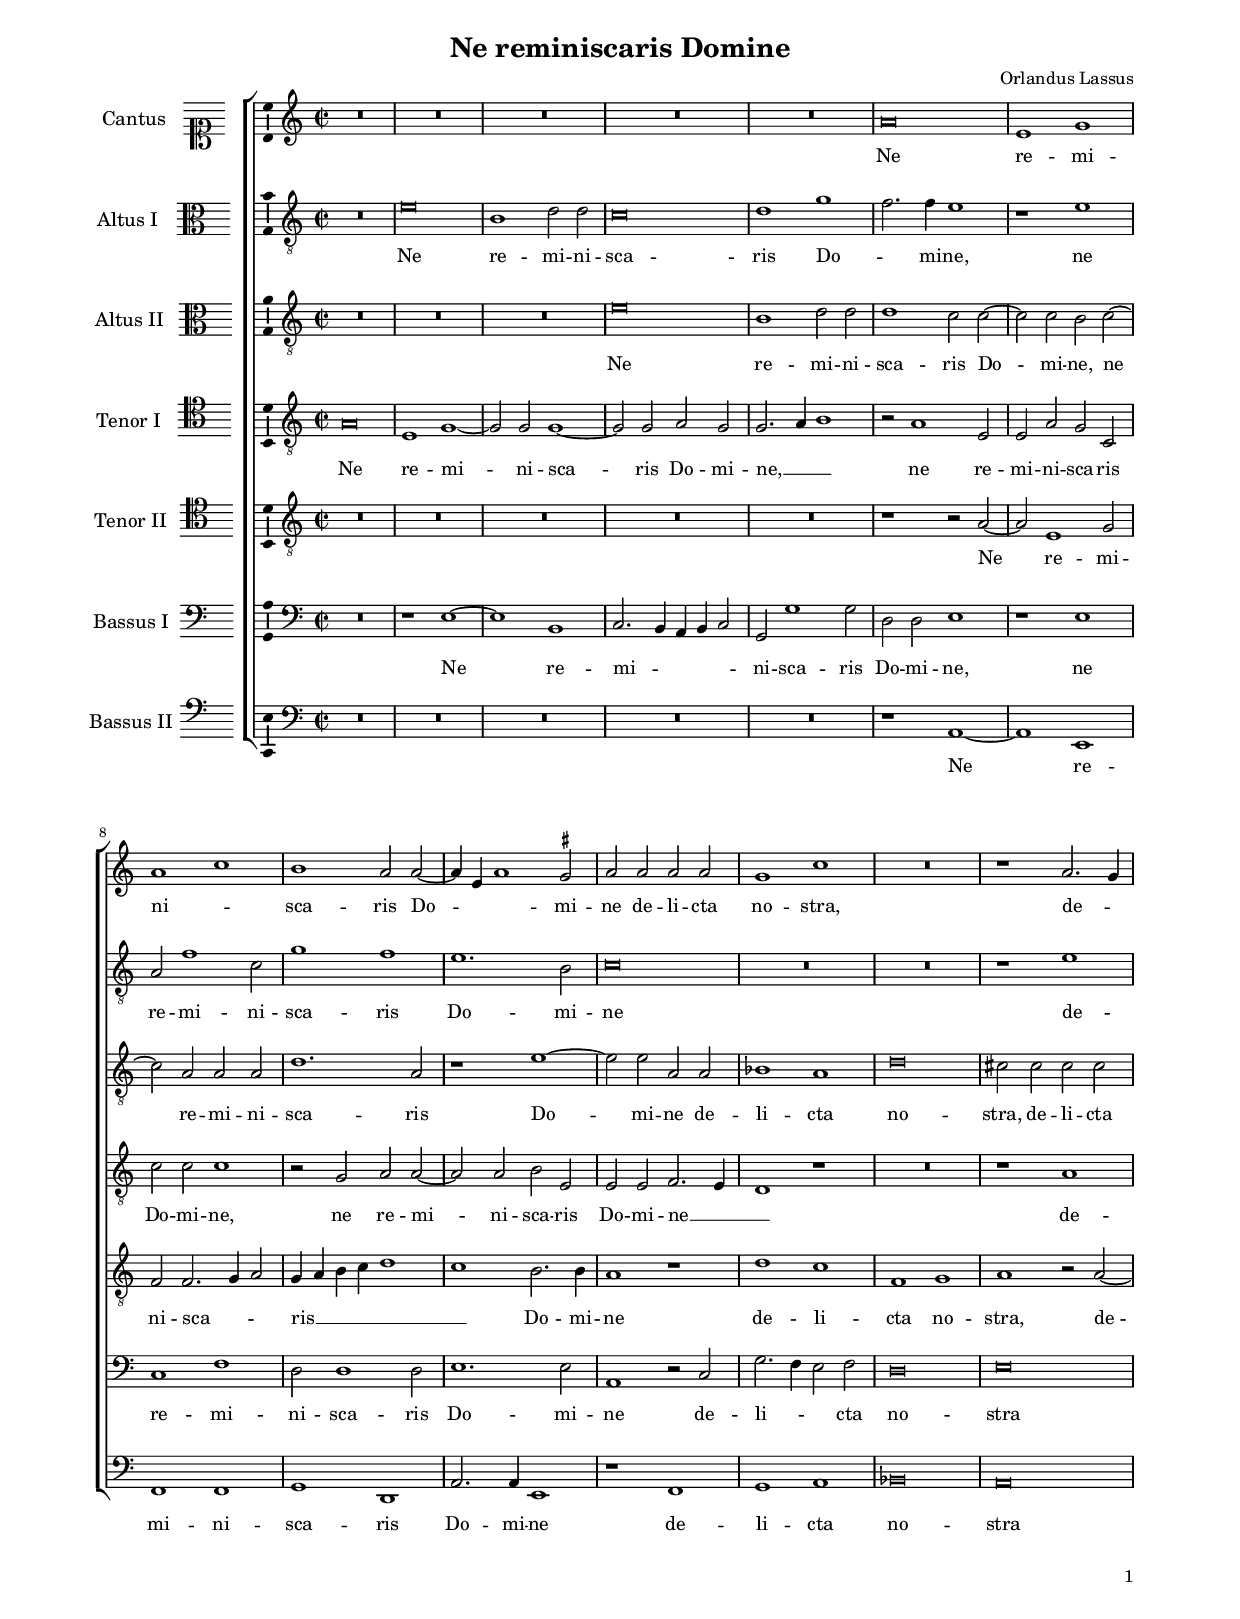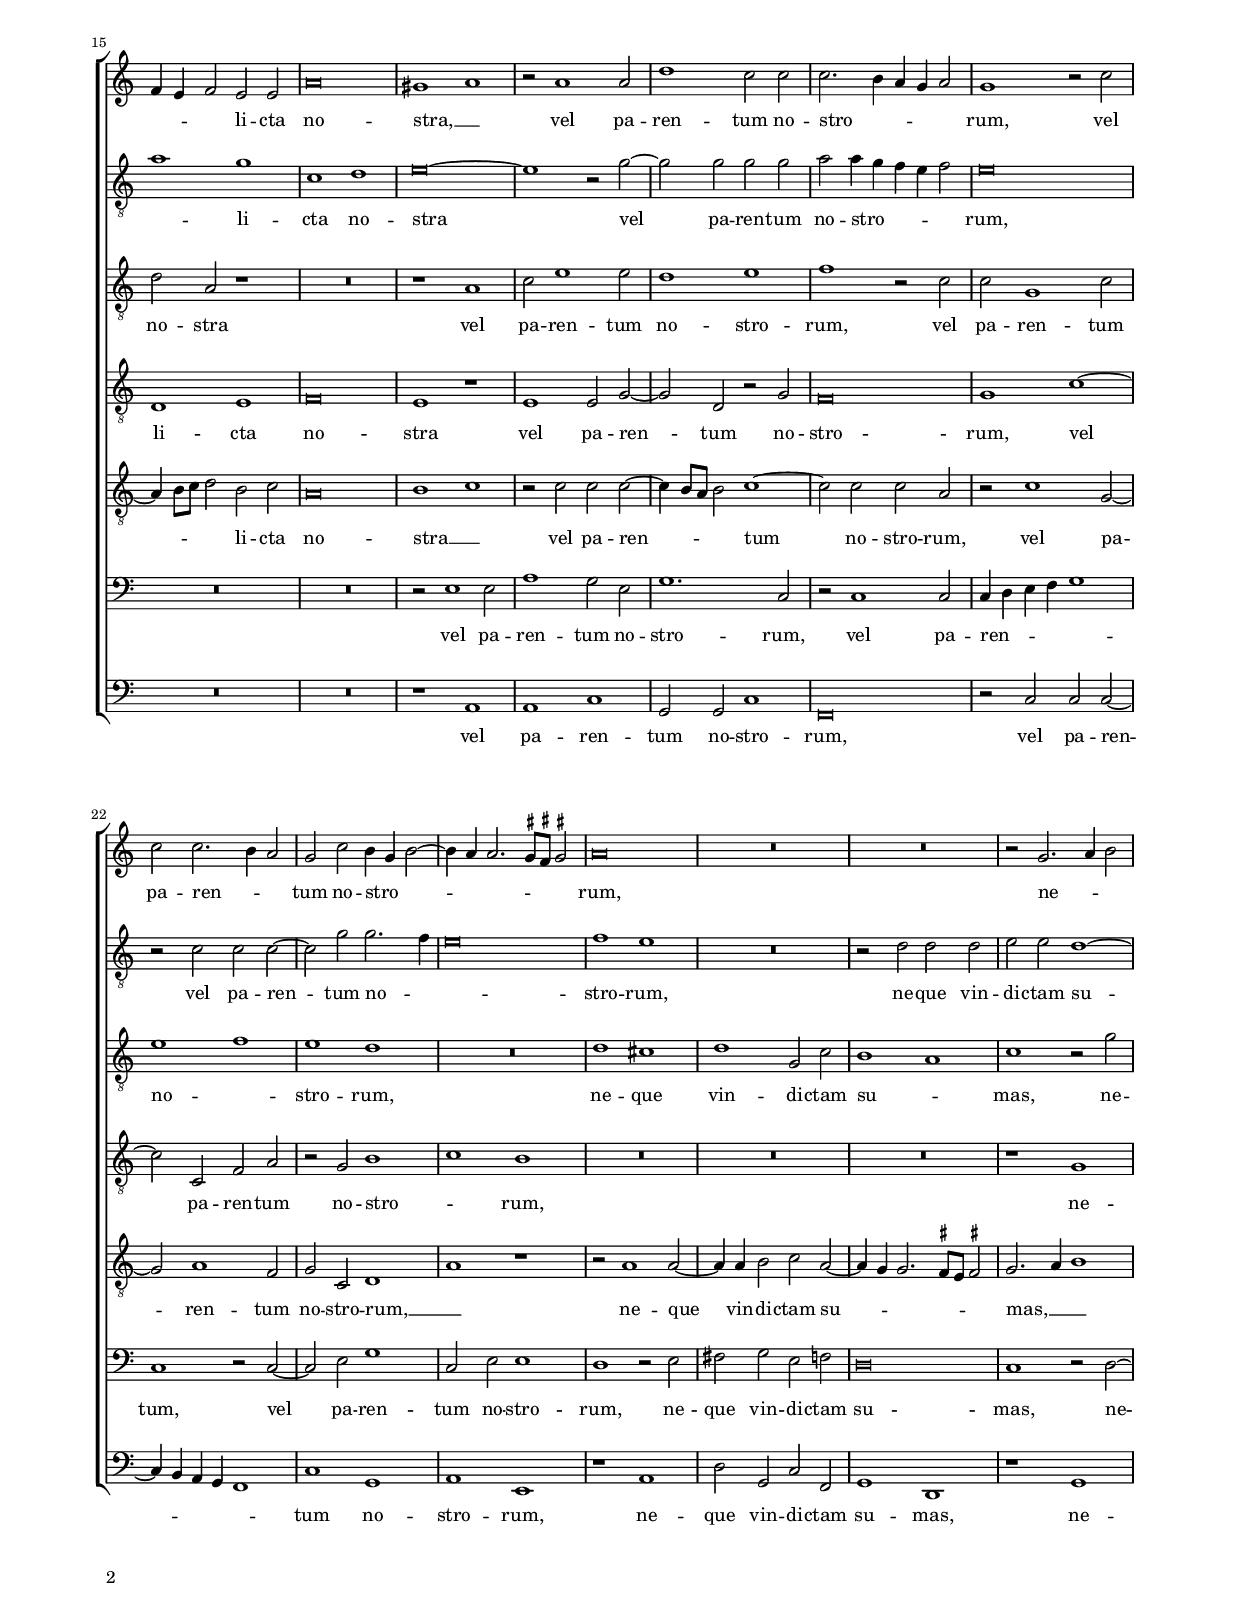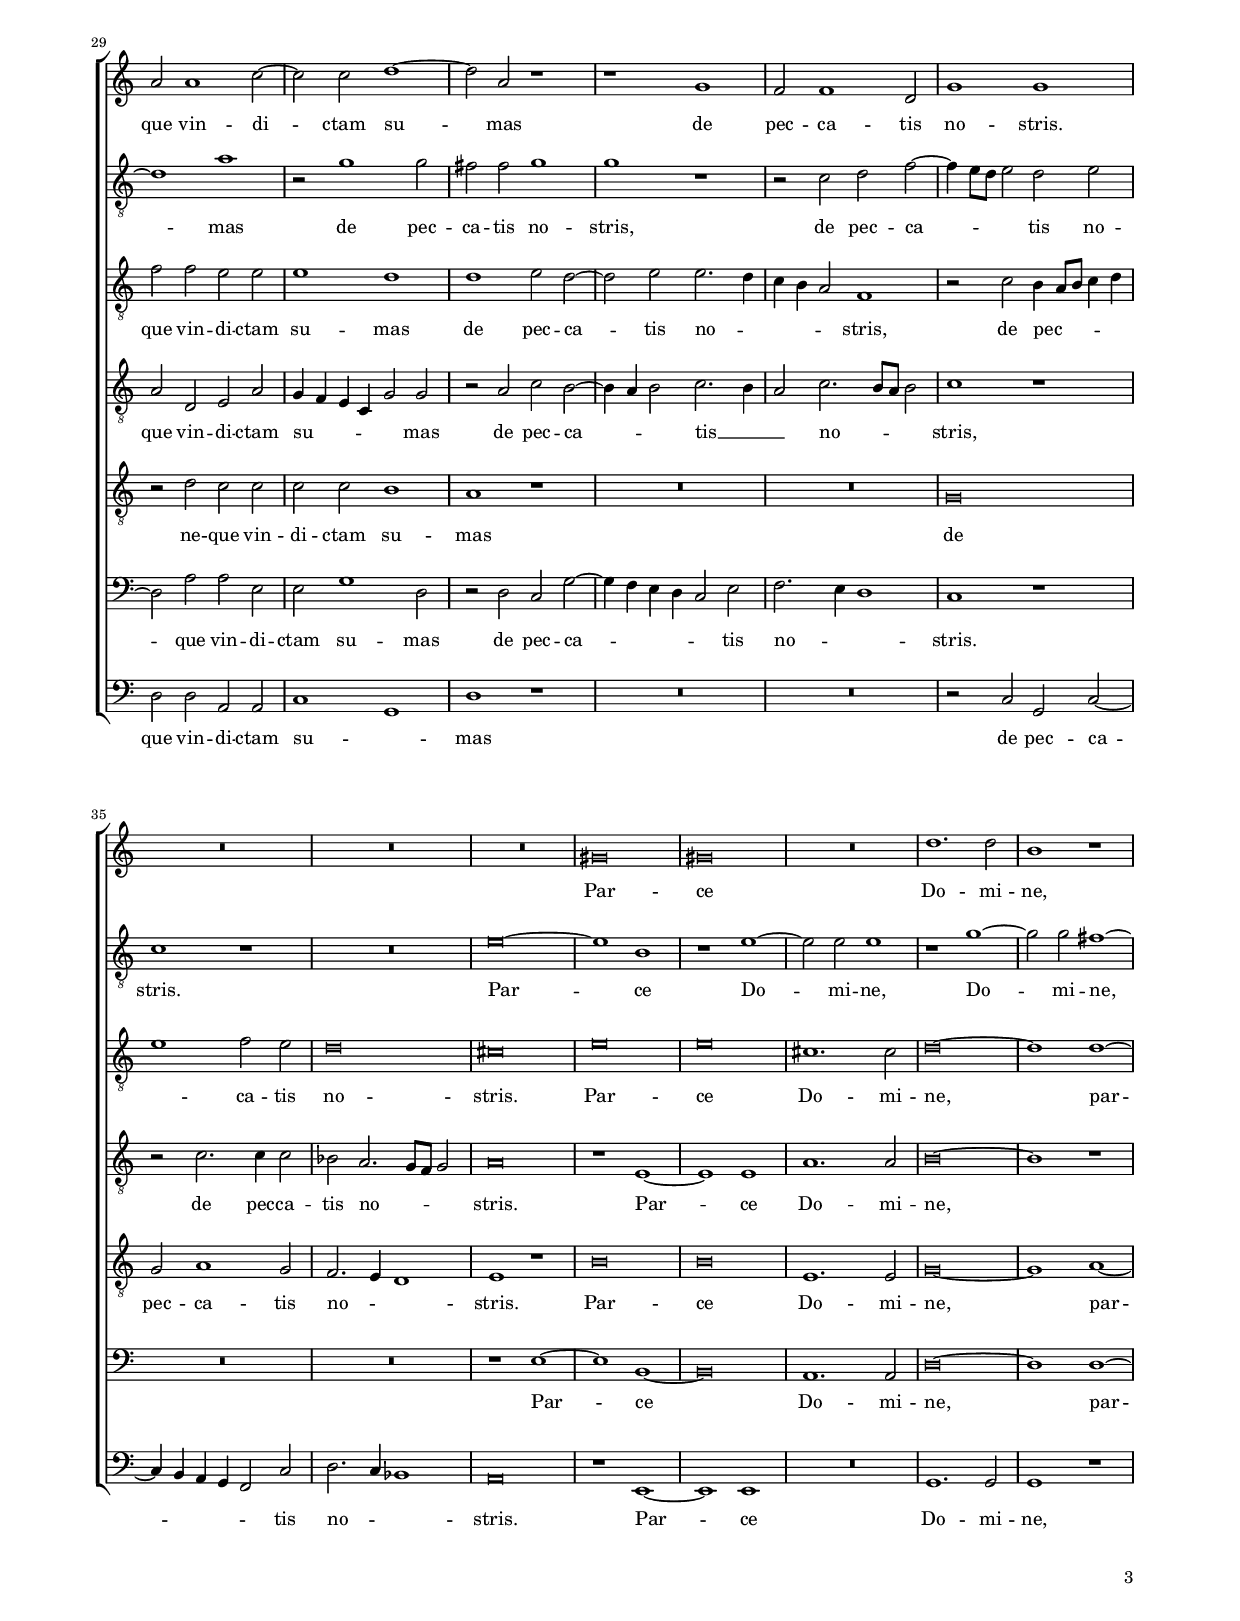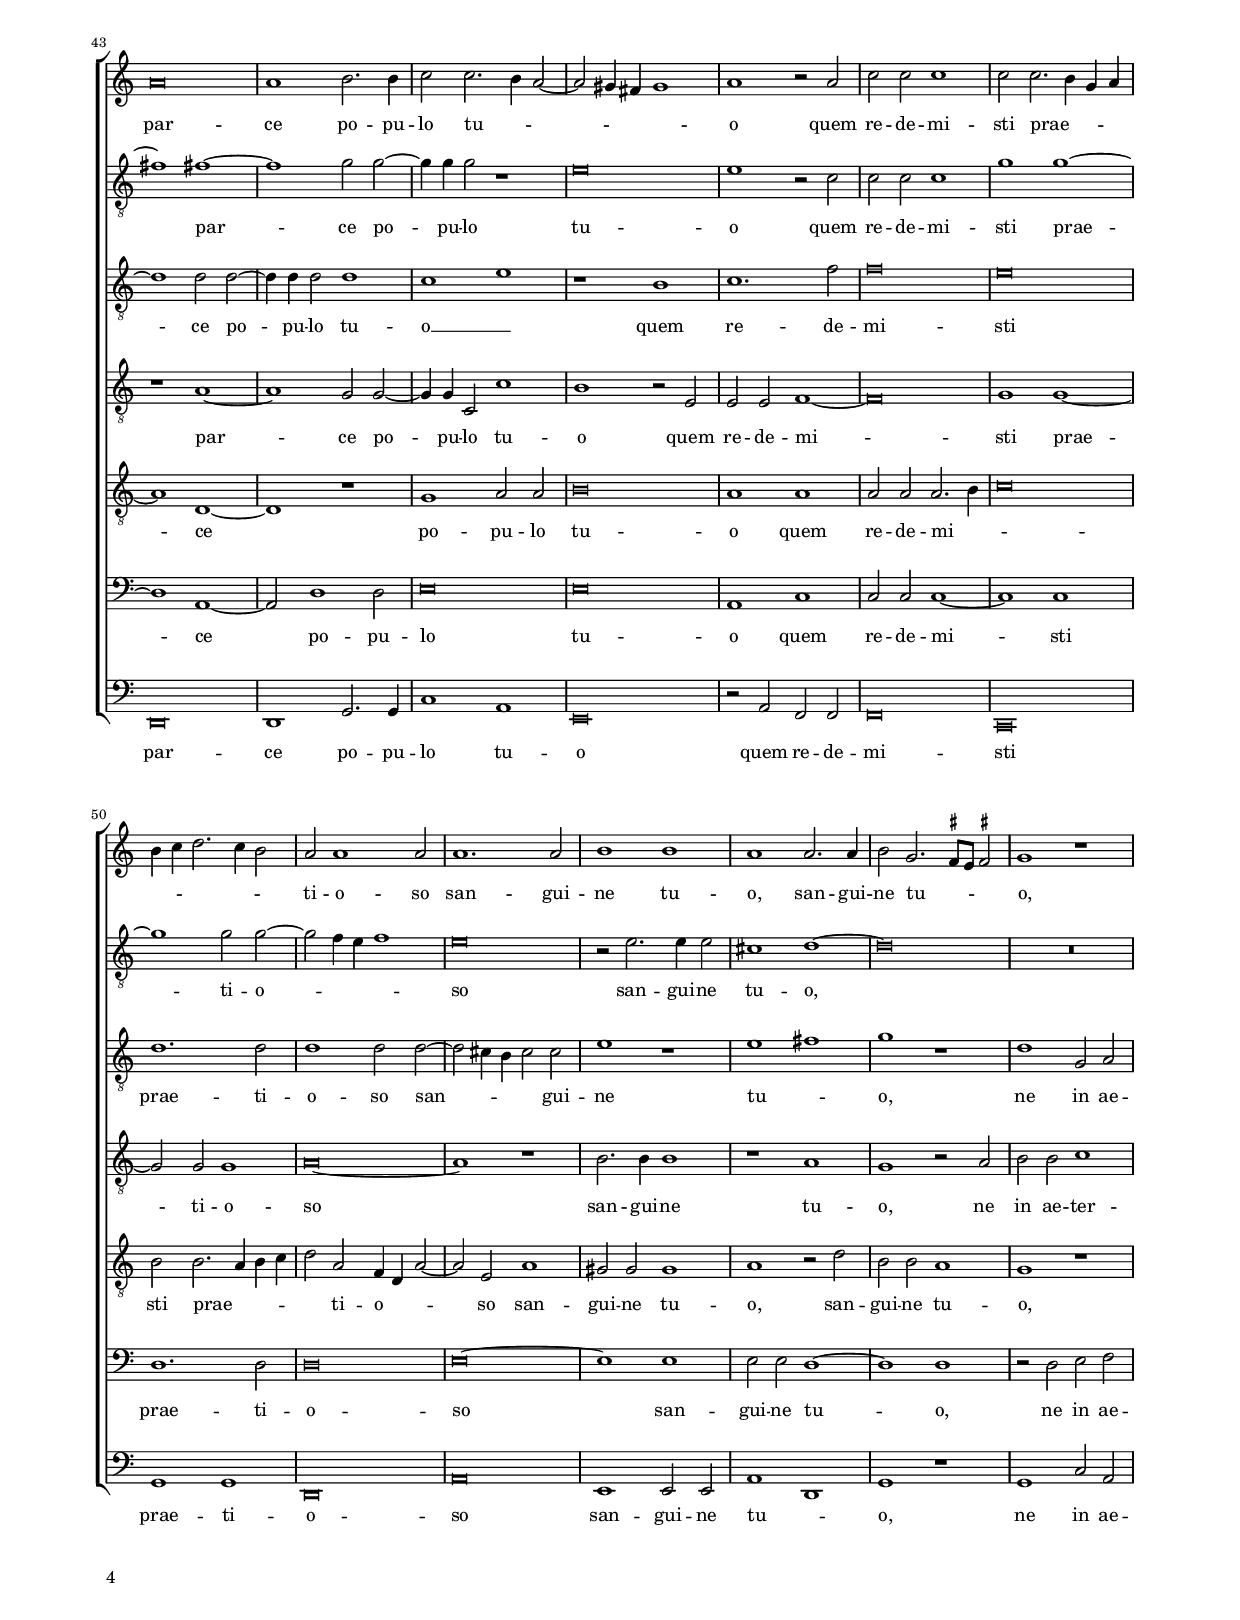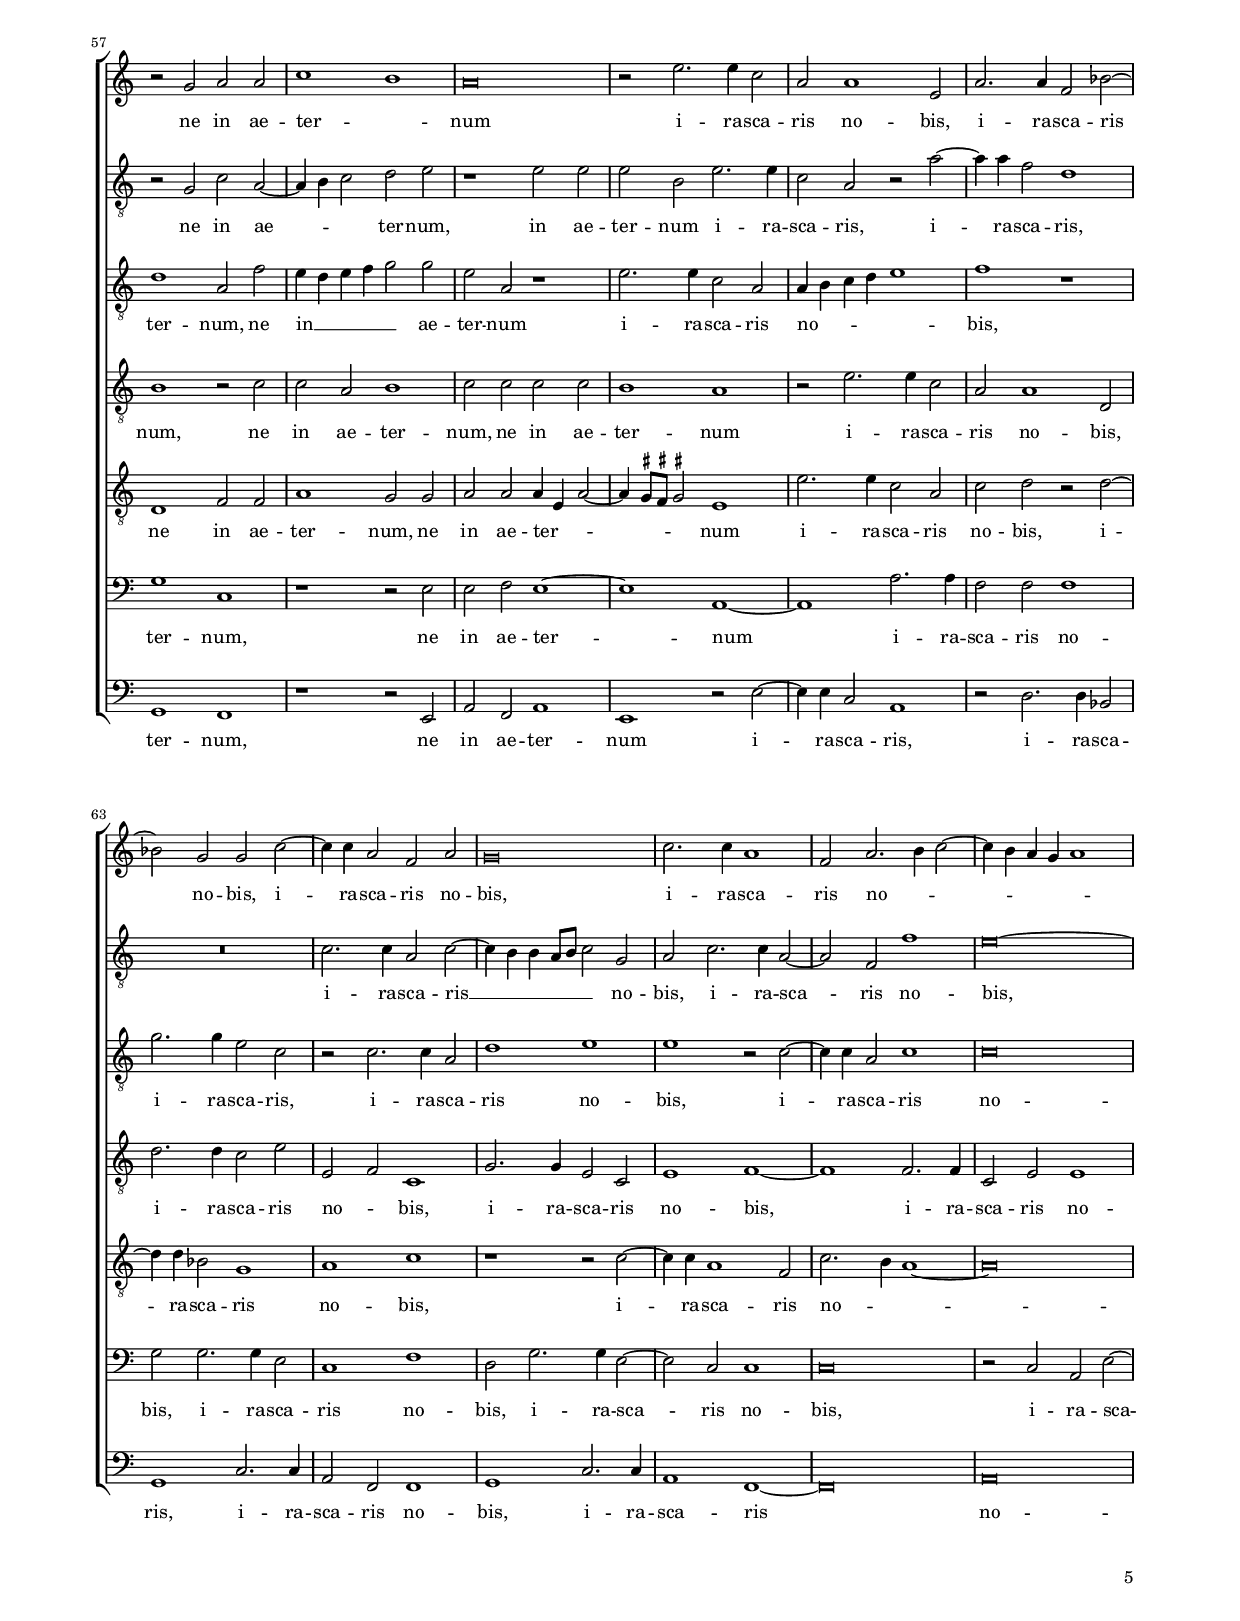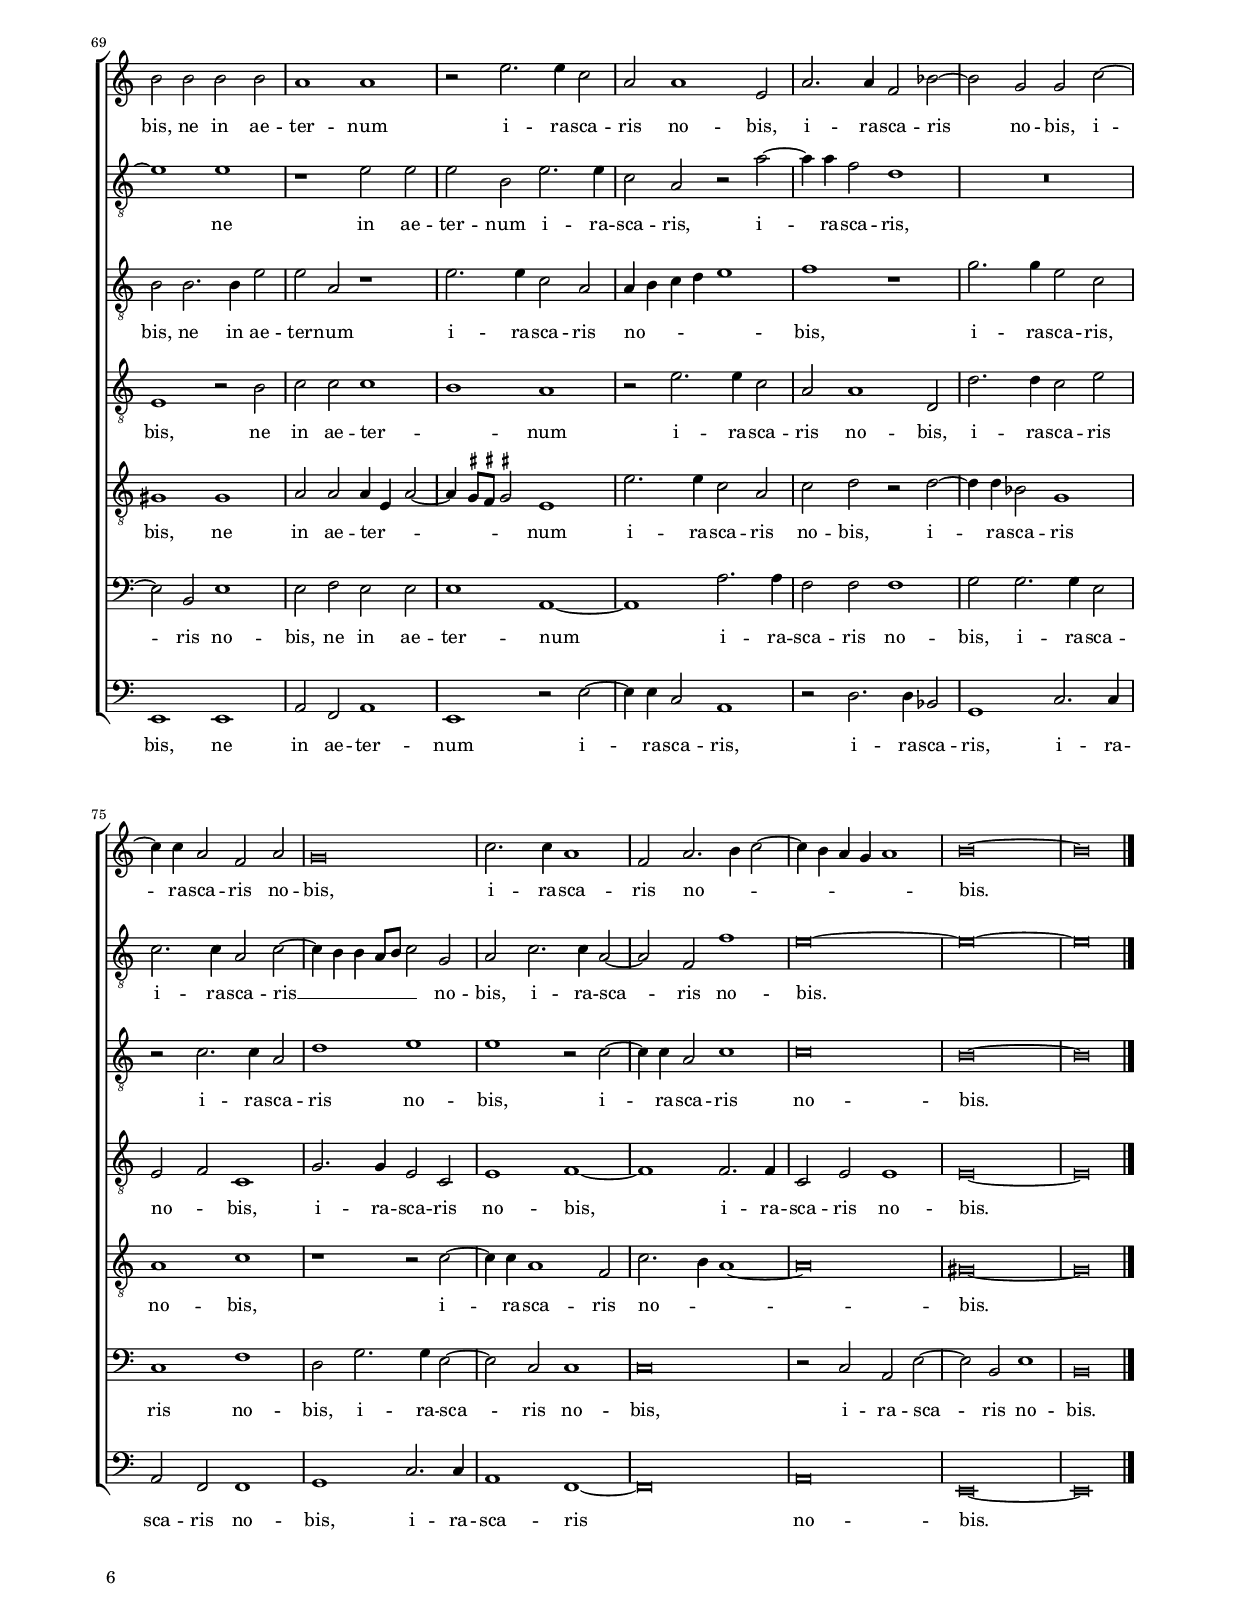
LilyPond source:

\header
{
  title="Ne reminiscaris Domine"
  composer="Orlandus Lassus"
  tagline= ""
}

\version "2.24.0"
\include "deutsch.ly"
#(set-global-staff-size 15)
% #(set-default-paper-size "letter")
#(ly:set-option 'point-and-click #f)


\paper
	{
	top-margin = 2 \cm
	bottom-margin = 1.4 \cm
	left-margin = 1.8 \cm
	right-margin = 1.8 \cm
	ragged-bottom = ##f
	ragged-last-bottom = ##f
	print-page-number = ##f
	score-system-spacing = #'((basic-distance . 16) (minimum-distance . 14) (padding . 5) (strechability . 150))
	system-system-spacing = #'((basic-distance . 16) (minimum-distance . 14) (padding . 5) (strechability . 150))
	oddFooterMarkup=\markup   \fill-line { "" \fromproperty #'page:page-number-string }
	evenFooterMarkup=\markup  \fill-line { \fromproperty #'page:page-number-string "" }
	last-bottom-spacing = #'((basic-distance . 12) (minimum-distance . 7) (padding . 4))
%	systems-per-page = 2
%	page-count = 6
%	min-systems-per-page = 3
	}


global = {
	\key c \major
	\time 2/2 \set Score.measureLength = #(ly:make-moment 2/1)
	\skip 1*2*81 \bar "|."
	}

ficta = { \once \set suggestAccidentals = ##t }
	
forget = #(define-music-function (music) (ly:music?) #{
	\accidentalStyle forget
	$music
	\accidentalStyle default
	#})


incipitcantus = \markup { \score {
	{
	\set Staff.instrumentName = \markup { \fontsize #1 "Cantus" }
	\key c \major
	\clef soprano
	s4 \bar ""
	}
	\layout  {
	raggedright = ##t
	indent = 1.6 \cm
	line-width = 2.5 \cm
	\context { \Staff \remove Time_signature_engraver }
	\override Staff.Clef.Y-extent = #'(0 . 0)
	}} \hspace #1 }


      
incipitaltus = \markup { \score {
	{
	\set Staff.instrumentName = \markup { \fontsize #1 "Altus I" }
	\key c \major
	\clef alto
	s4 \bar ""
	}
	\layout  {
	raggedright = ##t
	indent = 1.6 \cm
	line-width = 2.5 \cm
	\context { \Staff \remove Time_signature_engraver }
	\override Staff.Clef.Y-extent = #'(0 . 0)
	}} \hspace #1 }


incipitquintus = \markup { \score {
	{
	\set Staff.instrumentName = \markup { \fontsize #1 "Altus II" }
	\key c \major
	\clef alto
	s4 \bar ""
	}
	\layout  {
	raggedright = ##t
	indent = 1.6 \cm
	line-width = 2.5 \cm
	\context { \Staff \remove Time_signature_engraver }
	\override Staff.Clef.Y-extent = #'(0 . 0)
	}} \hspace #1 }
    

incipittenor = \markup { \score {
	{
	\set Staff.instrumentName = \markup { \fontsize #1 "Tenor I" }
	\key c \major
	\clef tenor
	s4 \bar ""
	}
	\layout  {
	raggedright = ##t
	indent = 1.6 \cm
	line-width = 2.5 \cm
	\context { \Staff \remove Time_signature_engraver }
	\override Staff.Clef.Y-extent = #'(0 . 0)
	}} \hspace #1 }
    
    
incipitsextus = \markup { \score {
	{
	\set Staff.instrumentName = \markup { \fontsize #1 "Tenor II" }
	\key c \major
	\clef tenor
	s4 \bar ""
	}
	\layout  {
	raggedright = ##t
	indent = 1.6 \cm
	line-width = 2.5 \cm
	\context { \Staff \remove Time_signature_engraver }
	\override Staff.Clef.Y-extent = #'(0 . 0)
	}} \hspace #1 }
      

incipitseptimus = \markup { \score {
	{
	\set Staff.instrumentName = \markup { \fontsize #1 "Bassus I" }
	\key c \major
	\clef bass
	s4 \bar ""
	}
	\layout  {
	raggedright = ##t
	indent = 1.6 \cm
	line-width = 2.5 \cm
	\context { \Staff \remove Time_signature_engraver }
	\override Staff.Clef.Y-extent = #'(0 . 0)
	}} \hspace #1 }
      

incipitbassus = \markup { \score {
	{
	\set Staff.instrumentName = \markup { \fontsize #1 "Bassus II" }
	\key c \major
	\clef subbass
	s4 \bar ""
	}
	\layout  {
	raggedright = ##t
	indent = 1.6 \cm
	line-width = 2.5 \cm
	\context { \Staff \remove Time_signature_engraver }
	\override Staff.Clef.Y-extent = #'(0 . 0)
	}} \hspace #1 }
       
      

cantus =  \relative c''
	{
	R\breve
	R\breve
	R\breve
	R\breve
%5
	R\breve |
	a\breve
	e1 g
	a1 c
	h1 a2 a~
%10
	a4 e a1 \ficta gis2 |
	a2 a a a
	g1 c
	R\breve
	r1 a2. g4
%15
	f4 e f2 e e |
	a\breve
	gis1 a
	r2 a1 a2
	d1 c2 c
%20
	c2. h4 a g a2 |
	g1 r2 c
	c2 c2. h4 a2
	g2 c h4 g h2~
	h4 a a2. \ficta gis8 \ficta fis \ficta gis!2
%25
	a\breve |
	R\breve
	R\breve
	r2 g2. a4 h2
	a2 a1 c2~
%30
	c2 c d1~ |
	d2 a r1
	r1 g
	f2 f1 d2
	g1 g
%35
	R\breve |
	R\breve
	R\breve
	gis\breve
	gis\breve
%40
	R\breve |
	d'1. d2
	h1 r
	a\breve
	a1 h2. h4
%45
	c2 c2. h4 a2~ |
	a2 gis4 fis gis1
	a1 r2 a
	c2 c c1
	c2 c2. h4 g a
%50
	h4 c d2. c4 h2 |
	a2 a1 a2
	a1. a2
	h1 h
	a1 a2. a4
%55
	h2 g2. \ficta fis8 e \ficta fis!2 |
	g1 r
	r2 g a a
	c1 h
	a\breve
%60
	r2 e'2. e4 c2 |
	a2 a1 e2
	a2. a4 f2 b~
	b2 g g c~
	c4 c a2 f a
%65
	g\breve |
	c2. c4 a1
	f2 a2. h4 c2~
	c4 h a g a1
	h2 h h h
%70
	a1 a |
	r2 e'2. e4 c2
	a2 a1 e2
	a2. a4 f2 b~
	b2 g g c~
%75
	c4 c a2 f a |
	g\breve
	c2. c4 a1
	f2 a2. h4 c2~
	c4 h a g a1
%80
	h\breve~
	h\breve |
	}


altus = \relative c'
	{
	R\breve
	e\breve
	h1 d2 d
	c\breve
%5
	d1 g |
	f2. f4 e1
	r1 e
	a,2 f'1 c2
	g'1 f
%10
	e1. h2 |
	c\breve
	R\breve
	R\breve
	r1 e
%15
	a1 g |
	c,1 d
	e\breve~
	e1 r2 g~
	g2 g g g
%20
	a2 a4 g f e f2 |
	e\breve
	r2 c c c~
	c2 g' g2. f4
	e\breve
%25
	f1 e |
	R\breve
	r2 d d d
	e2 e d1~
	d1 a'
%30
	r2 g1 g2 |
	fis2 fis g1
	g1 r
	r2 c, d f~
	f4 e8 d e2 d e
%35
	c1 r |
	R\breve
	e\breve~
	e1 h
	r1 e~
%40
	e2 e e1 |
	r1 g~
	g2 g fis1~
	fis1 fis~
	fis1 g2 g~
%45
	g4 g g2 r1 |
	e\breve
	e1 r2 c
	c2 c c1
	g'1 g~
%50
	g1 g2 g~ |
	g2 f4 e f1
	e\breve
	r2 e2. e4 e2
	cis1 d~
%55
	d\breve |
	R\breve
	r2 g, c a~
	a4 h c2 d e
	r1 e2 e
%60
	e2 h e2. e4 |
	c2 a r a'~
	a4 a f2 d1
	R\breve
	c2. c4 a2 c~
%65
	c4 h h a8 h c2 g |
	a2 c2. c4 a2~
	a2 f f'1
	e\breve~
	e1 e
%70
	r1 e2 e |
	e2 h e2. e4
	c2 a r a'~
	a4 a f2 d1
	R\breve
%75
	c2. c4 a2 c~ |
	c4 h h a8 h c2 g
	a2 c2. c4 a2~
	a2 f f'1
	e\breve~
%80
	e\breve~
	e\breve |
	}


quintus =  \relative c'
	{
	R\breve
	R\breve
	R\breve
	e\breve
%5
	h1 d2 d |
	d1 c2 c~
	c2 c h c~
	c2 a a a
	d1. a2
%10
	r1 e'~ |
	e2 e a, a
	b1 a
	d\breve
	cis2 cis cis cis
%15
	d2 a r1 |
	R\breve
	r1 a
	c2 e1 e2
	d1 e
%20
	f1 r2 c |
	c2 g1 c2
	e1 f
	e1 d
	R\breve
%25
	d1 cis |
	d1 g,2 c
	h1 a
	c1 r2 g'
	f2 f e e
%30
	e1 d |
	d1 e2 d~
	d2 e e2. d4
	c4 h a2 f1
	r2 c' h4 a8 h c4 d
%35
	e1 f2 e |
	d\breve
	cis\breve
	e\breve
	e\breve
%40
	cis1. cis2 |
	d\breve~
	d1 d~
	d1 d2 d~
	d4 d d2 d1
%45
	c1 e |
	r1 h
	c1. f2
	f\breve
	e\breve
%50
	d1. d2 |
	d1 d2 d~
	d2 cis4 h cis2 cis
	e1 r
	e1 fis
%55
	g1 r |
	d1 g,2 a
	d1 a2 f'
	e4 d e f g2 g
	e2 a, r1
%60
	e'2. e4 c2 a |
	a4 h c d e1
	f1 r
	g2. g4 e2 c
	r2 c2. c4 a2
%65
	d1 e |
	e1 r2 c~
	c4 c a2 c1
	c\breve
	h2 h2. h4 e2
%70
	e2 a, r1 |
	e'2. e4 c2 a
	a4 h c d e1
	f1 r
	g2. g4 e2 c
%75
	r2 c2. c4 a2 |
	d1 e
	e1 r2 c~
	c4 c a2 c1
	c\breve
%80
	h\breve~
	h\breve |
	}


tenor =  \relative c'
	{
	a\breve
	e1 g~
	g2 g g1~
	g2 g a g
%5
	g2. a4 h1 |
	r2 a1 e2
	e2 a g c,
	c'2 c c1
	r2 g a a~
%10
	a2 a h e, |
	e2 e f2. e4
	d1 r
	R\breve
	r1 a'
%15
	d,1 e |
	f\breve
	e1 r
	e1 e2 g~
	g2 d r g
%20
	f\breve |
	g1 c~
	c2 c, f a
	r2 g h1
	c1 h
%25
	R\breve |
	R\breve
	R\breve
	r1 g
	a2 d, e a
%30
	g4 f e c g'2 g |
	r2 a c h~
	h4 a h2 c2. h4
	a2 c2. h8 a h2
	c1 r
%35
	r2 c2. c4 c2 |
	b2 a2. g8 f g2
	a\breve
	r1 e~
	e1 e
%40
	a1. a2 |
	h\breve~
	h1 r
	r1 a~
	a1 g2 g~
%45
	g4 g c,2 c'1 |
	h1 r2 e,
	e2 e f1~
	f\breve
	g1 g~
%50
	g2 g g1 |
	a\breve~
	a1 r
	h2. h4 h1
	r1 a
%55
	g1 r2 a |
	h2 h c1
	h1 r2 c
	c2 a h1
	c2 c c c
%60
	h1 a |
	r2 e'2. e4 c2
	a2 a1 d,2
	d'2. d4 c2 e
	e,2 f c1
%65
	g'2. g4 e2 c |
	e1 f~
	f1 f2. f4
	c2 e e1
	e1 r2 h'
%70
	c2 c c1 |
	h1 a
	r2 e'2. e4 c2
	a2 a1 d,2
	d'2. d4 c2 e
%75
	e,2 f c1 |
	g'2. g4 e2 c
	e1 f~
	f1 f2. f4
	c2 e e1
%80
	e\breve~
	e\breve |
	}


sextus =  \relative c'
	{
	R\breve
	R\breve
	R\breve
	R\breve
%5
	R\breve |
	r1 r2 a~
	a2 e1 g2
	f2 f2. g4 a2
	g4 a h c d1
%10
	c1 h2. h4 |
	a1 r
	d1 c
	f,1 g
	a1 r2 a~
%15
	a4 h8 c d2 h c |
	a\breve
	h1 c
	r2 c c c~
	c4 h8 a h2 c1~
%20
	c2 c c a |
	r2 c1 g2~
	g2 a1 f2
	g2 c, d1
	a'1 r
%25
	r2 a1 a2~ |
	a4 a h2 c a~
	a4 g g2. \ficta fis8 e \ficta fis!2
	g2. a4 h1
	r2 d c c
%30
	c2 c h1 |
	a1 r
	R\breve
	R\breve
	g\breve
%35
	g2 a1 g2 |
	f2. e4 d1
	e1 r
	h'\breve
	h\breve
%40
	e,1. e2 |
	g\breve~
	g1 a~
	a1 d,~
	d1 r
%45
	g1 a2 a |
	h\breve
	a1 a
	a2 a a2. h4
	c\breve
%50
	h2 h2. a4 h c |
	d2 a f4 d a'2~
	a2 e a1
	gis2 gis gis1
	a1 r2 d
%55
	h2 h a1 |
	g1 r
	d1 f2 f
	a1 g2 g
	a2 a a4 e a2~
%60
	a4 \ficta gis8 \ficta fis \ficta gis!2 e1 |
	e'2. e4 c2 a
	c2 d r d~
	d4 d b2 g1
	a1 c
%65
	r1 r2 c~ |
	c4 c a1 f2
	c'2. h4 a1~
	a\breve
	gis1 gis
%70
	a2 a a4 e a2~ |
	a4 \ficta gis8 \ficta fis \ficta gis!2 e1
	e'2. e4 c2 a
	c2 d r d~
	d4 d b2 g1
%75
	a1 c |
	r1 r2 c~
	c4 c a1 f2
	c'2. h4 a1~
	a\breve
%80
	gis\breve~
	gis\breve |
	}


septimus  =  \relative c
	{
	R\breve
	r1 e~
	e1 h
	c2. h4 a h c2
%5
	g2 g'1 g2 |
	d2 d e1
	r1 e
	c1 f
	d2 d1 d2
%10
	e1. e2 |
	a,1 r2 c
	g'2. f4 e2 f
	d\breve
	e\breve
%15
	R\breve |
	R\breve
	r2 e1 e2
	a1 g2 e
	g1. c,2
%20
	r2 c1 c2 |
	c4 d e f g1
	c,1 r2 c~
	c2 e g1
	c,2 e e1
%25
	d1 r2 e |
	fis2 g e f
	d\breve
	c1 r2 d~
	d2 a' a e
%30
	e2 g1 d2 |
	r2 d c g'~
	g4 f e d c2 e
	f2. e4 d1
	c1 r
%35
	R\breve |
	R\breve
	r1 e~
	e1 h~
	h\breve
%40
	a1. a2 |
	d\breve~
	d1 d~
	d1 a~
	a2 d1 d2
%45
	e\breve |
	e\breve
	a,1 c
	c2 c c1~
	c1 c
%50
	d1. d2 |
	d\breve
	e\breve~
	e1 e
	e2 e d1~
%55
	d1 d |
	r2 d e f
	g1 c,
	r1 r2 e
	e2 f e1~
%60
	e1 a,~ |
	a1 a'2. a4
	f2 f f1
	g2 g2. g4 e2
	c1 f
%65
	d2 g2. g4 e2~ |
	e2 c c1
	c\breve
	r2 c a e'~
	e2 h e1
%70
	e2 f e e |
	e1 a,~
	a1 a'2. a4
	f2 f f1
	g2 g2. g4 e2
%75
	c1 f |
	d2 g2. g4 e2~
	e2 c c1
	c\breve
	r2 c a e'~
%80
	e2 h e1 |
	h\breve  |
	
	
	
%85
	
	
	
	
	
%90
	
	
	
	
	
%95
	
	
	
	
	
%100
	
	
	
	
	
%105
	
	
	
	
	
%110
	
	
	
	
	
%115
	
	}


bassus  =  \relative c
	{
	R\breve
	R\breve
	R\breve
	R\breve
%5
	R\breve |
	r1 a~
	a1 e
	f1 f
	g1 d
%10
	a'2. a4 e1 |
	r1 f
	g1 a
	b\breve
	a\breve
%15
	R\breve |
	R\breve
	r1 a
	a1 c
	g2 g c1
%20
	f,\breve |
	r2 c' c c~
	c4 h a g f1
	c'1 g
	a1 e
%25
	r1 a |
	d2 g, c f,
	g1 d
	r1 g
	d'2 d a a
%30
	c1 g |
	d'1 r
	R\breve
	R\breve
	r2 c g c~
%35
	c4 h a g f2 c' |
	d2. c4 b1
	a\breve
	r1 e~
	e1 e
%40
	R\breve |
	g1. g2
	g1 r
	d\breve
	d1 g2. g4
%45
	c1 a |
	e\breve
	r2 a f f
	f\breve
	c\breve
%50
	g'1 g |
	d\breve
	a'\breve
	e1 e2 e
	a1 d,
%55
	g1 r |
	g1 c2 a
	g1 f
	r1 r2 e
	a2 f a1
%60
	e1 r2 e'~ |
	e4 e c2 a1
	r2 d2. d4 b2
	g1 c2. c4
	a2 f f1
%65
	g1 c2. c4 |
	a1 f~
	f\breve
	a\breve
	e1 e
%70
	a2 f a1 |
	e1 r2 e'~
	e4 e c2 a1
	r2 d2. d4 b2
	g1 c2. c4
%75
	a2 f f1 |
	g1 c2. c4
	a1 f~
	f\breve
	a\breve
%80
	e\breve~
	e\breve |
	}


lyricscantus = \lyricmode {
	Ne re -- mi -- ni -- _ sca -- ris Do -- _ _ mi -- ne
	de -- li -- cta no -- stra,
	de -- _ _ _ _ li -- cta no -- stra, __ _
	vel pa -- ren -- tum no -- stro -- _ _ _ _ rum,
	vel pa -- ren -- _ _ tum no -- stro -- _ _ _ _ _ _ _ rum,
	ne -- _ _ que vin -- di -- ctam su -- mas
	de pec -- ca -- tis no -- stris.
	Par -- ce Do -- mi -- ne,
	par -- ce po -- pu -- lo tu -- _ _ _ _ _ o
	quem re -- de -- mi -- sti prae -- _ _ _ _ _ _ _ _ ti -- o -- so san -- gui -- ne tu -- o,
	san -- gui -- ne tu -- _ _ _ o,
	ne in ae -- ter -- _ num
	i -- ra -- sca -- ris no -- bis,
	i -- ra -- sca -- ris no -- bis,
	i -- ra -- sca -- ris no -- bis,
	i -- ra -- sca -- ris no -- _ _ _ _ _ _ bis,
	ne in ae -- ter -- num
	i -- ra -- sca -- ris no -- bis,
	i -- ra -- sca -- ris no -- bis,
	i -- ra -- sca -- ris no -- bis,
	i -- ra -- sca -- ris no -- _ _ _ _ _ _ bis.
	}


lyricsaltus = \lyricmode {
	Ne re -- mi -- ni -- sca -- ris Do -- _ mi -- ne,
	ne re -- mi -- ni -- sca -- ris Do -- mi -- ne
	de -- _ li -- cta no -- stra
	vel pa -- ren -- tum no -- stro -- _ _ _ _ rum,
	vel pa -- ren -- tum no -- _ _ stro -- rum,
	ne -- que vin -- di -- ctam su -- mas
	de pec -- ca -- tis no -- stris,
	de pec -- ca -- _ _ _ tis no -- stris.
	Par -- ce Do -- mi -- ne,
	Do -- mi -- ne,
	par -- ce po -- pu -- lo tu -- o
	quem re -- de -- mi -- sti prae -- ti -- o -- _ _ _ so san -- gui -- ne tu -- o,
	ne in ae -- _ _ ter -- num,
	in ae -- ter -- num
	i -- ra -- sca -- ris,
	i -- ra -- sca -- ris,
	i -- ra -- sca -- ris __ _ _ _ _ _ no -- bis,
	i -- ra -- sca -- ris no -- bis,
	ne in ae -- ter -- num
	i -- ra -- sca -- ris,
	i -- ra -- sca -- ris,
	i -- ra -- sca -- ris __ _ _ _ _ _ no -- bis,
	i -- ra -- sca -- ris no -- bis.
	}


lyricsquintus = \lyricmode {
	Ne re -- mi -- ni -- sca -- ris Do -- mi -- ne,
	ne re -- mi -- ni -- sca -- ris Do -- mi -- ne
	de -- li -- cta no -- stra,
	de -- li -- cta no -- stra
	vel pa -- ren -- tum no -- stro -- rum,
	vel pa -- ren -- tum no -- _ stro -- rum,
	ne -- que vin -- di -- ctam su -- _ mas,
	ne -- que vin -- di -- ctam su -- mas
	de pec -- ca -- tis no -- _ _ _ _ stris,
	de pec -- _ _ _ _ _ ca -- tis no -- stris.
	Par -- ce Do -- mi -- ne,
	par -- ce po -- pu -- lo tu -- o __ _
	quem re -- de -- mi -- sti prae -- ti -- o -- so san -- _ _ _ gui -- ne tu -- _ o,
	ne in ae -- ter -- num,
	ne in __ _ _ _ _ ae -- ter -- num
	i -- ra -- sca -- ris no -- _ _ _ _ bis,
	i -- ra -- sca -- ris,
	i -- ra -- sca -- ris no -- bis,
	i -- ra -- sca -- ris no -- bis,
	ne in ae -- ter -- num
	i -- ra -- sca -- ris no -- _ _ _ _ bis,
	i -- ra -- sca -- ris,
	i -- ra -- sca -- ris no -- bis,
	i -- ra -- sca -- ris no -- bis.
	}

	
lyricstenor = \lyricmode {
	Ne re -- mi -- ni -- sca -- ris Do -- mi -- ne, __ _ _
	ne re -- mi -- ni -- sca -- ris Do -- mi -- ne,
	ne re -- mi -- ni -- sca -- ris Do -- mi -- ne __ _ _
	de -- li -- cta no -- stra
	vel pa -- ren -- tum no -- stro -- rum,
	vel pa -- ren -- tum no -- stro -- _ rum,
	ne -- que vin -- di -- ctam su -- _ _ _ _ mas
	de pec -- ca -- _ _ tis __ _ _ no -- _ _ _ stris,
	de pec -- ca -- tis no -- _ _ _ stris.
	Par -- ce Do -- mi -- ne,
	par -- ce po -- pu -- lo tu -- o
	quem re -- de -- mi -- sti prae -- ti -- o -- so san -- gui -- ne tu -- o,
	ne in ae -- ter -- num,
	ne in ae -- ter -- num,
	ne in ae -- ter -- num
	i -- ra -- sca -- ris no -- bis,
	i -- ra -- sca -- ris no -- _ bis,
	i -- ra -- sca -- ris no -- bis,
	i -- ra -- sca -- ris no -- bis,
	ne in ae -- ter -- _ num
	i -- ra -- sca -- ris no -- bis,
	i -- ra -- sca -- ris no -- _ bis,
	i -- ra -- sca -- ris no -- bis,
	i -- ra -- sca -- ris no -- bis.
	}


lyricssextus = \lyricmode {
	Ne re -- mi -- ni -- sca -- _ _ ris __ _ _ _ _ _ Do -- mi -- ne
	de -- li -- cta no -- stra,
	de -- _ _ _ li -- cta no -- stra __ _
	vel pa -- ren -- _ _ _ tum no -- stro -- rum,
	vel pa -- ren -- tum no -- stro -- rum, __ _
	ne -- que vin -- di -- ctam su -- _ _ _ _ _ mas, __ _ _
	ne -- que vin -- di -- ctam su -- mas
	de pec -- ca -- tis no -- _ _ stris.
	Par -- ce Do -- mi -- ne,
	par -- ce po -- pu -- lo tu -- o
	quem re -- de -- mi -- _ _ sti prae -- _ _ _ _ ti -- o -- _ _ so san -- gui -- ne tu -- o,
	san -- gui -- ne tu -- o,
	ne in ae -- ter -- num,
	ne in ae -- ter -- _ _ _ _ _ num
	i -- ra -- sca -- ris no -- bis,
	i -- ra -- sca -- ris no -- bis,
	i -- ra -- sca -- ris no -- _ _ bis,
	ne in ae -- ter -- _ _ _ _ _ num
	i -- ra -- sca -- ris no -- bis,
	i -- ra -- sca -- ris no -- bis,
	i -- ra -- sca -- ris no -- _ _ bis.
	}


lyricsseptimus = \lyricmode {
	Ne re -- mi -- _ _ _ _ ni -- sca -- ris Do -- mi -- ne,
	ne re -- mi -- ni -- sca -- ris Do -- mi -- ne
	de -- li -- _ _ cta no -- stra
	vel pa -- ren -- tum no -- stro -- rum,
	vel pa -- ren -- _ _ _ _ tum,
	vel pa -- ren -- tum no -- stro -- rum,
	ne -- que vin -- di -- ctam su -- mas,
	ne -- que vin -- di -- ctam su -- mas
	de pec -- ca -- _ _ _ _ tis no -- _ _ stris.
	Par -- ce Do -- mi -- ne,
	par -- ce po -- pu -- lo tu -- o
	quem re -- de -- mi -- sti prae -- ti -- o -- so san -- gui -- ne tu -- o,
	ne in ae -- ter -- num,
	ne in ae -- ter -- num
	i -- ra -- sca -- ris no -- bis,
	i -- ra -- sca -- ris no -- bis,
	i -- ra -- sca -- ris no -- bis,
	i -- ra -- sca -- ris no -- bis,
	ne in ae -- ter -- num
	i -- ra -- sca -- ris no -- bis,
	i -- ra -- sca -- ris no -- bis,
	i -- ra -- sca -- ris no -- bis,
	i -- ra -- sca -- ris no -- bis.
	}


lyricsbassus = \lyricmode {
	Ne re -- mi -- ni -- sca -- ris Do -- mi -- ne
	de -- li -- cta no -- stra
	vel pa -- ren -- tum no -- stro -- rum,
	vel pa -- ren -- _ _ _ _ tum no -- stro -- rum,
	ne -- que vin -- di -- ctam su -- mas,
	ne -- que vin -- di -- ctam su -- _ mas
	de pec -- ca -- _ _ _ _ tis no -- _ _ stris.
	Par -- ce Do -- mi -- ne,
	par -- ce po -- pu -- lo tu -- o
	quem re -- de -- mi -- sti prae -- ti -- o -- so san -- gui -- ne tu -- _ o,
	ne in ae -- ter -- num,
	ne in ae -- ter -- num
	i -- ra -- sca -- ris,
	i -- ra -- sca -- ris,
	i -- ra -- sca -- ris no -- bis,
	i -- ra -- sca -- ris no -- bis,
	ne in ae -- ter -- num
	i -- ra -- sca -- ris,
	i -- ra -- sca -- ris,
	i -- ra -- sca -- ris no -- bis,
	i -- ra -- sca -- ris no -- bis.
	}


\score
{  
	\transpose c c {
	\new ChoirStaff \with { \override StaffGrouper.staff-staff-spacing.basic-distance = #12 }
	<<

	\new Staff << \global
	\new Voice="v1" {
		\set Staff.instrumentName=\incipitcantus
		\set Staff.midiInstrument = "reed organ"
		\clef violin
		\cantus }
	\new Lyrics \lyricsto "v1" {\lyricscantus }
	>>

	\new Staff << \global
	\new Voice="v2" {
		\set Staff.instrumentName=\incipitaltus
		\set Staff.midiInstrument = "reed organ"
		\clef "G_8" 
		\altus}
	\new Lyrics \lyricsto "v2" {\lyricsaltus }
	>>

	\new Staff << \global
	\new Voice="v5" {
		\set Staff.instrumentName=\incipitquintus
		\set Staff.midiInstrument = "reed organ"
		\clef "G_8"
		\quintus}
	\new Lyrics \lyricsto "v5" {\lyricsquintus }
	>>

	\new Staff << \global
	\new Voice="v3" {
		\set Staff.instrumentName=\incipittenor
		\set Staff.midiInstrument = "reed organ"
		\clef "G_8"
		\tenor }
	\new Lyrics \lyricsto "v3" {\lyricstenor }
	>>

	\new Staff << \global
	\new Voice="v6" {
		\set Staff.instrumentName=\incipitsextus
		\set Staff.midiInstrument = "reed organ"
		\clef "G_8" 
		\sextus}
	\new Lyrics \lyricsto "v6" {\lyricssextus }
	>>
   
	\new Staff << \global
	\new Voice="v7" {
		\set Staff.instrumentName=\incipitseptimus
		\set Staff.midiInstrument = "reed organ"
		\clef bass
		\septimus}
	\new Lyrics \lyricsto "v7" {\lyricsseptimus }
	>>

	\new Staff << \global
	\new Voice="v4" {
		\set Staff.instrumentName=\incipitbassus
		\set Staff.midiInstrument = "reed organ"
		\clef bass 
		\bassus }
	\new Lyrics \lyricsto "v4" {\lyricsbassus}
	>>

	>>
	} % transpose

	\layout
	{
	indent = 2.5 \cm
	\context { \Lyrics \override VerticalAxisGroup.nonstaff-relatedstaff-spacing.padding = #1.7 }
%	\context { \Lyrics \override LyricText.font-size = #1 }
	\context { \Staff \override TimeSignature.break-visibility = #end-of-line-invisible }
	\context { \Staff \consists Ambitus_engraver }
	\context { \Score \override BarNumber.padding = #2 }
	\context { \Voice \override NoteHead.style = #'baroque }
	}

\midi
	{
	\tempo 2 = 90
	}

}


% EOF
